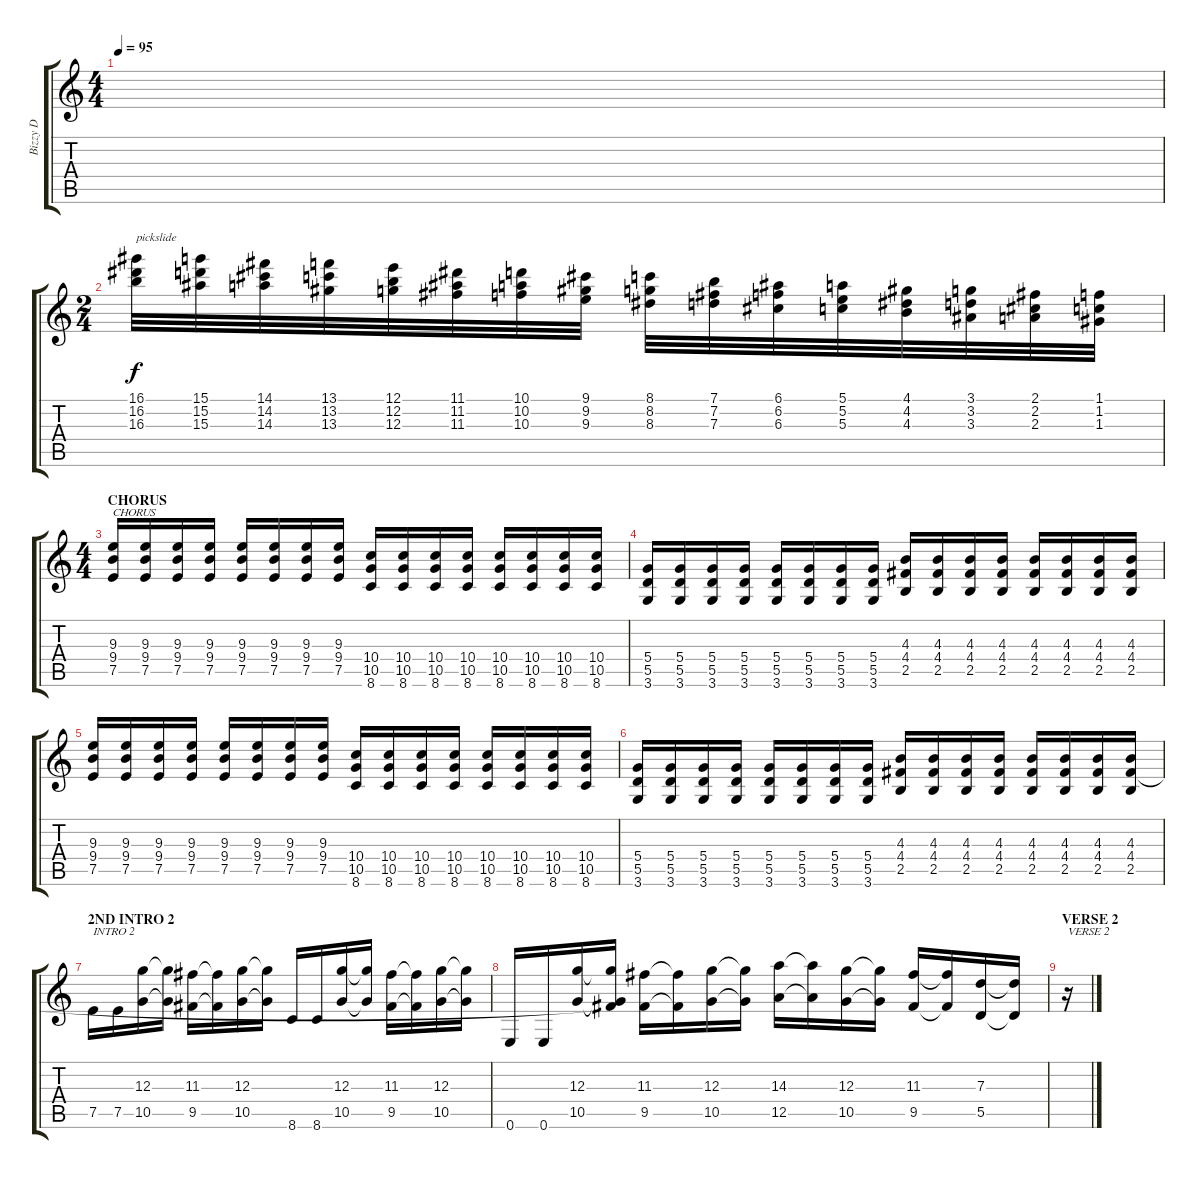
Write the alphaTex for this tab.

\track ("Bizzy D" "Bizzy D") {instrument distortionguitar}
\staff {score tabs}
\tuning (E4 B3 G3 D3 A2 E2) {hide}
\ts (4 4)
\tempo 95
\clef g2
\ks c
|
\ts (2 4)
(16.1 16.2 16.3).32{txt "pickslide" volume 8 instrument guitarharmonics} (15.1 15.2 15.3).32 (14.1 14.2 14.3).32 (13.1 13.2 13.3).32 (12.1 12.2 12.3).32 (11.1 11.2 11.3).32 (10.1 10.2 10.3).32 (9.1 9.2 9.3).32 (8.1 8.2 8.3).32 (7.1 7.2 7.3).32 (6.1 6.2 6.3).32 (5.1 5.2 5.3).32 (4.1 4.2 4.3).32 (3.1 3.2 3.3).32 (2.1 2.2 2.3).32 (1.1 1.2 1.3).32 |
\ts (4 4)
\section ("" "CHORUS")
(9.3 9.4 7.5).16{txt "CHORUS" volume 13 instrument distortionguitar} (9.3 9.4 7.5).16 (9.3 9.4 7.5).16 (9.3 9.4 7.5).16 (9.3 9.4 7.5).16 (9.3 9.4 7.5).16 (9.3 9.4 7.5).16 (9.3 9.4 7.5).16 (10.4 10.5 8.6).16 (10.4 10.5 8.6).16 (10.4 10.5 8.6).16 (10.4 10.5 8.6).16 (10.4 10.5 8.6).16 (10.4 10.5 8.6).16 (10.4 10.5 8.6).16 (10.4 10.5 8.6).16 |
(5.4 5.5 3.6).16 (5.4 5.5 3.6).16 (5.4 5.5 3.6).16 (5.4 5.5 3.6).16 (5.4 5.5 3.6).16 (5.4 5.5 3.6).16 (5.4 5.5 3.6).16 (5.4 5.5 3.6).16 (4.3 4.4 2.5).16 (4.3 4.4 2.5).16 (4.3 4.4 2.5).16 (4.3 4.4 2.5).16 (4.3 4.4 2.5).16 (4.3 4.4 2.5).16 (4.3 4.4 2.5).16 (4.3 4.4 2.5).16 |
(9.3 9.4 7.5).16 (9.3 9.4 7.5).16 (9.3 9.4 7.5).16 (9.3 9.4 7.5).16 (9.3 9.4 7.5).16 (9.3 9.4 7.5).16 (9.3 9.4 7.5).16 (9.3 9.4 7.5).16 (10.4 10.5 8.6).16 (10.4 10.5 8.6).16 (10.4 10.5 8.6).16 (10.4 10.5 8.6).16 (10.4 10.5 8.6).16 (10.4 10.5 8.6).16 (10.4 10.5 8.6).16 (10.4 10.5 8.6).16 |
(5.4 5.5 3.6).16 (5.4 5.5 3.6).16 (5.4 5.5 3.6).16 (5.4 5.5 3.6).16 (5.4 5.5 3.6).16 (5.4 5.5 3.6).16 (5.4 5.5 3.6).16 (5.4 5.5 3.6).16 (4.3 4.4 2.5).16 (4.3 4.4 2.5).16 (4.3 4.4 2.5).16 (4.3 4.4 2.5).16 (4.3 4.4 2.5).16 (4.3 4.4 2.5).16 (4.3 4.4 2.5).16 (4.3 4.4 2.5).16 |
\section ("" "2ND INTRO 2")
7.5.16{txt "INTRO 2"} 7.5.16 (12.3 10.5).16 (12.3{t} 10.5{t}).16 (11.3 9.5).16 (11.3{t} 9.5{t}).16 (12.3 10.5).16 (12.3{t} 10.5{t}).16 8.6.16 8.6.16 (12.3 10.5).16 (12.3{t} 10.5{t}).16 (11.3 9.5).16 (11.3{t} 9.5{t}).16 (12.3 10.5).16 (12.3{t} 10.5{t}).16 |
0.6.16 0.6.16 (12.3 10.5).16 (12.3{t} 4.4{t} 10.5{t}).16 (11.3 9.5).16 (11.3{t} 9.5{t}).16 (12.3 10.5).16 (12.3{t} 10.5{t}).16 (14.3 12.5).16 (14.3{t} 12.5{t}).16 (12.3 10.5).16 (12.3{t} 10.5{t}).16 (11.3 9.5).16 (11.3{t} 9.5{t}).16 (7.3 5.5).16 (7.3{t} 5.5{t}).16 |
\section ("" "VERSE 2")
r.16{txt "VERSE 2"}
